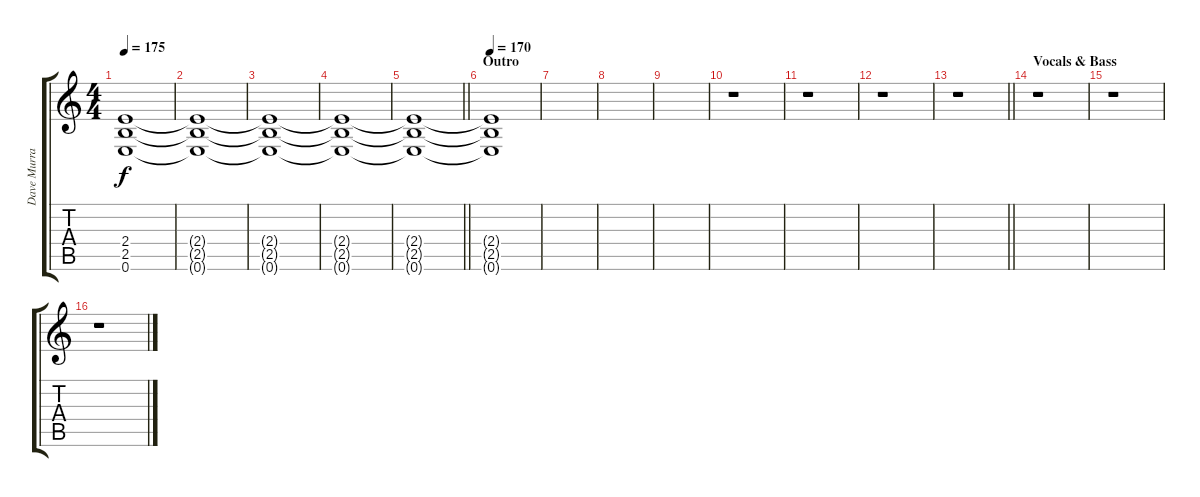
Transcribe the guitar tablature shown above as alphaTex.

\track ("Dave Murray" "Dave Murra") {instrument distortionguitar}
\staff {score tabs}
\tuning (E4 B3 G3 D3 A2 E2) {hide}
\ts (4 4)
\tempo 175
\clef g2
\ks c
(2.4{t} 2.5{t} 0.6{t}).1{dy f} |
(2.4{t} 2.5{t} 0.6{t}).1{volume 5} |
(2.4{t} 2.5{t} 0.6{t}).1 |
(2.4{t} 2.5{t} 0.6{t}).1 |
\barLineRight lightlight
(2.4{t} 2.5{t} 0.6{t}).1 |
\section ("" "Outro")
\tempo 170
(2.4{t} 2.5{t} 0.6{t}).1 |
|
|
|
r.1 |
r.1 |
r.1 |
\barLineRight lightlight
r.1 |
\section ("" "Vocals & Bass")
r.1 |
r.1 |
r.1
